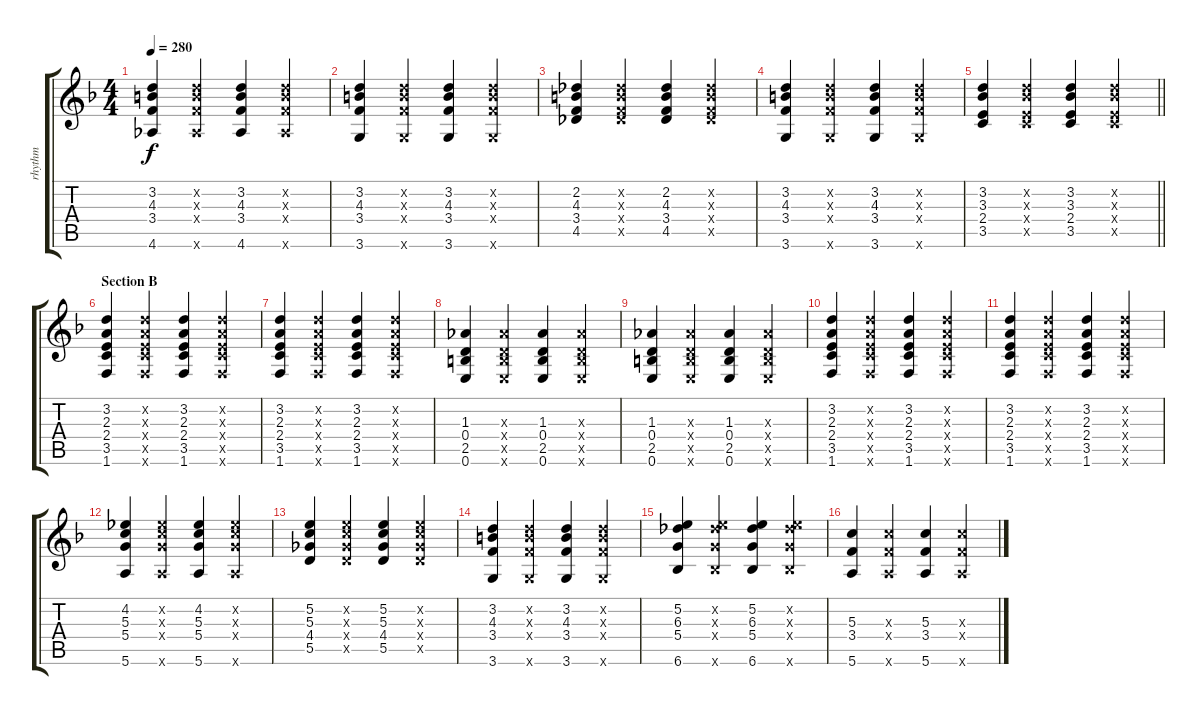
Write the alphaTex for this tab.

\track ("rhythm" "rhythm") {instrument acousticguitarnylon}
\staff {score tabs}
\tuning (E4 B3 G3 D3 A2 E2) {hide}
\ts (4 4)
\tempo 280
\clef g2
\ks f
(3.2 4.3 3.4 4.6).4{dy f} (3.2{x} 4.3{x} 3.4{x} 4.6{x}).4 (3.2 4.3 3.4 4.6).4 (3.2{x} 4.3{x} 3.4{x} 4.6{x}).4 |
(3.2 4.3 3.4 3.6).4 (3.2{x} 4.3{x} 3.4{x} 3.6{x}).4 (3.2 4.3 3.4 3.6).4 (3.2{x} 4.3{x} 3.4{x} 3.6{x}).4 |
(2.2 4.3 3.4 4.5).4 (2.2{x} 4.3{x} 3.4{x} 4.5{x}).4 (2.2 4.3 3.4 4.5).4 (2.2{x} 4.3{x} 3.4{x} 4.5{x}).4 |
(3.2 4.3 3.4 3.6).4 (3.2{x} 4.3{x} 3.4{x} 3.6{x}).4 (3.2 4.3 3.4 3.6).4 (3.2{x} 4.3{x} 3.4{x} 3.6{x}).4 |
\barLineRight lightlight
(3.2 3.3 2.4 3.5).4 (3.2{x} 3.3{x} 2.4{x} 3.5{x}).4 (3.2 3.3 2.4 3.5).4 (3.2{x} 3.3{x} 2.4{x} 3.5{x}).4 |
\section ("" "Section B")
(3.2 2.3 2.4 3.5 1.6).4 (3.2{x} 2.3{x} 2.4{x} 3.5{x} 1.6{x}).4 (3.2 2.3 2.4 3.5 1.6).4 (3.2{x} 2.3{x} 2.4{x} 3.5{x} 1.6{x}).4 |
(3.2 2.3 2.4 3.5 1.6).4 (3.2{x} 2.3{x} 2.4{x} 3.5{x} 1.6{x}).4 (3.2 2.3 2.4 3.5 1.6).4 (3.2{x} 2.3{x} 2.4{x} 3.5{x} 1.6{x}).4 |
(1.3 0.4 2.5 0.6).4 (1.3{x} 0.4{x} 2.5{x} 0.6{x}).4 (1.3 0.4 2.5 0.6).4 (1.3{x} 0.4{x} 2.5{x} 0.6{x}).4 |
(1.3 0.4 2.5 0.6).4 (1.3{x} 0.4{x} 2.5{x} 0.6{x}).4 (1.3 0.4 2.5 0.6).4 (1.3{x} 0.4{x} 2.5{x} 0.6{x}).4 |
(3.2 2.3 2.4 3.5 1.6).4 (3.2{x} 2.3{x} 2.4{x} 3.5{x} 1.6{x}).4 (3.2 2.3 2.4 3.5 1.6).4 (3.2{x} 2.3{x} 2.4{x} 3.5{x} 1.6{x}).4 |
(3.2 2.3 2.4 3.5 1.6).4 (3.2{x} 2.3{x} 2.4{x} 3.5{x} 1.6{x}).4 (3.2 2.3 2.4 3.5 1.6).4 (3.2{x} 2.3{x} 2.4{x} 3.5{x} 1.6{x}).4 |
(4.2 5.3 5.4 5.6).4 (4.2{x} 5.3{x} 5.4{x} 5.6{x}).4 (4.2 5.3 5.4 5.6).4 (4.2{x} 5.3{x} 5.4{x} 5.6{x}).4 |
(5.2 5.3 4.4 5.5).4 (5.2{x} 5.3{x} 4.4{x} 5.5{x}).4 (5.2 5.3 4.4 5.5).4 (5.2{x} 5.3{x} 4.4{x} 5.5{x}).4 |
(3.2 4.3 3.4 3.6).4 (3.2{x} 4.3{x} 3.4{x} 3.6{x}).4 (3.2 4.3 3.4 3.6).4 (3.2{x} 4.3{x} 3.4{x} 3.6{x}).4 |
(5.2 6.3 5.4 6.6).4 (5.2{x} 6.3{x} 5.4{x} 6.6{x}).4 (5.2 6.3 5.4 6.6).4 (5.2{x} 6.3{x} 5.4{x} 6.6{x}).4 |
(5.3 3.4 5.6).4 (5.3{x} 3.4{x} 5.6{x}).4 (5.3 3.4 5.6).4 (5.3{x} 3.4{x} 5.6{x}).4
